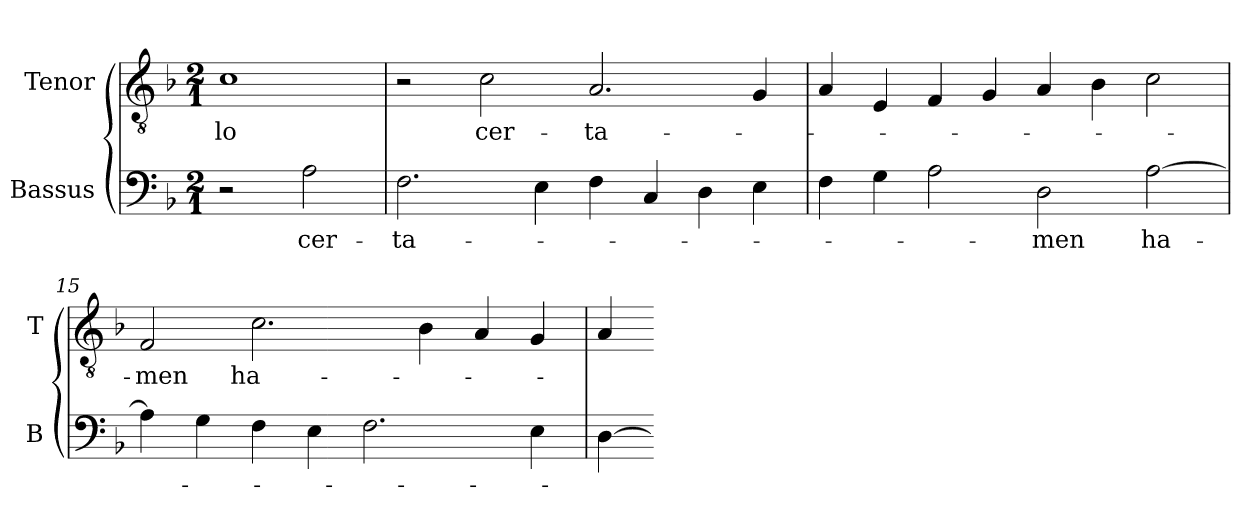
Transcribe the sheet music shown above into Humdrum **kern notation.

**kern	**text	**kern	**text
*part2	*part2	*part1	*part1
*staff2	*staff2	*staff1	*staff1
*I"Bassus	*	*I"Tenor	*
*I'B	*	*I'T	*
*clefF4	*	*clefGv2	*
*k[b-]	*	*k[b-]	*
*F:	*	*F:	*
*M2/1	*	*M2/1	*
=	=	=	=
2r	.	1c	-lo
2A	cer-	.	.
=13	=13	=13	=13
2.F	-ta-	2r	.
.	.	2c	cer-
4E	.	.	.
4F	.	2.A	-ta-
4C	.	.	.
4D	.	.	.
4E	.	4G	.
=14	=14	=14	=14
4F	.	4A	.
4G	.	4E	.
2A	.	4F	.
.	.	4G	.
2D	-men	4A	.
.	.	4B-	.
[2A	ha-	2c	.
=15	=15	=15	=15
4A]	.	2F	-men
4G	.	.	.
4F	.	2.c	ha-
4E	.	.	.
2.F	.	.	.
.	.	4B-	.
.	.	4A	.
4E	.	4G	.
=16	=16	=16	=16
[4D	.	4A	.
=-	=-	=-	=-
*-	*-	*-	*-
